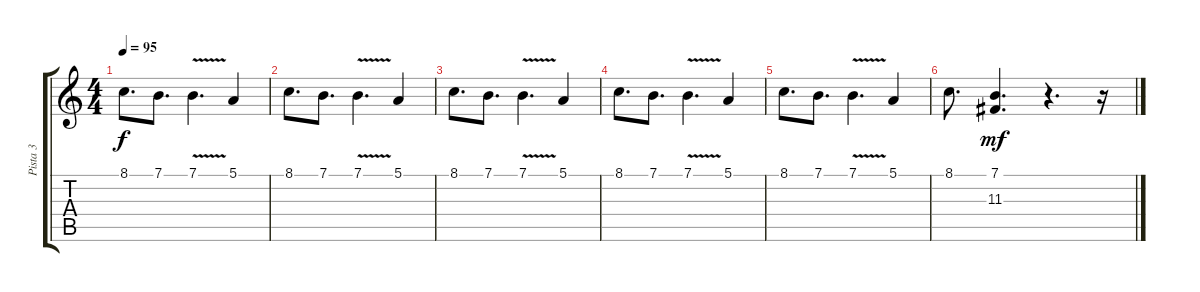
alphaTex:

\track ("Pista 3" "Pista 3") {instrument cello}
\staff {score tabs}
\tuning (E4 B3 G3 D3 A2 E2) {hide}
\ts (4 4)
\tempo 95
\clef g2
\ks c
8.1.8{d dy f} 7.1.8{d} 7.1{v}.4{d} 5.1.4 |
8.1.8{d} 7.1.8{d} 7.1{v}.4{d} 5.1.4 |
8.1.8{d} 7.1.8{d} 7.1{v}.4{d} 5.1.4 |
8.1.8{d} 7.1.8{d} 7.1{v}.4{d} 5.1.4 |
8.1.8{d} 7.1.8{d} 7.1{v}.4{d} 5.1.4 |
8.1.8{d} (7.1 11.3).4{d dy mf} r.4{d} r.16
